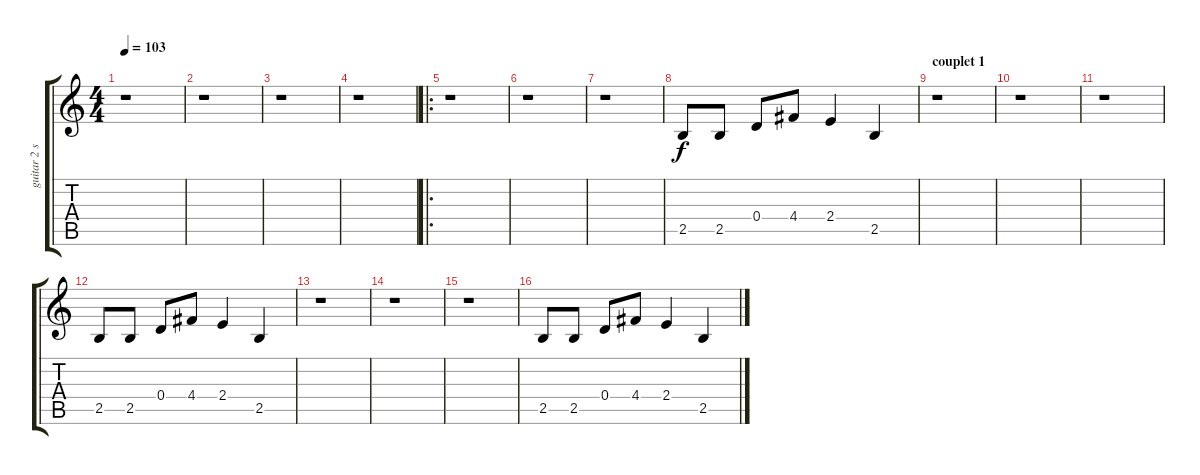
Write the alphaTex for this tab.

\track ("guitar 2 sat" "guitar 2 s") {instrument distortionguitar}
\staff {score tabs}
\tuning (E4 B3 G3 D3 A2 E2) {hide}
\ts (4 4)
\tempo 103
\clef g2
\ks c
r.1{dy f instrument distortionguitar} |
r.1 |
r.1 |
r.1 |
\ro
r.1 |
r.1 |
r.1 |
2.5.8 2.5.8 0.4.8 4.4.8 2.4.4 2.5.4 |
\section ("" "couplet 1")
r.1 |
r.1 |
r.1 |
2.5.8 2.5.8 0.4.8 4.4.8 2.4.4 2.5.4 |
r.1 |
r.1 |
r.1 |
2.5.8 2.5.8 0.4.8 4.4.8 2.4.4 2.5.4
